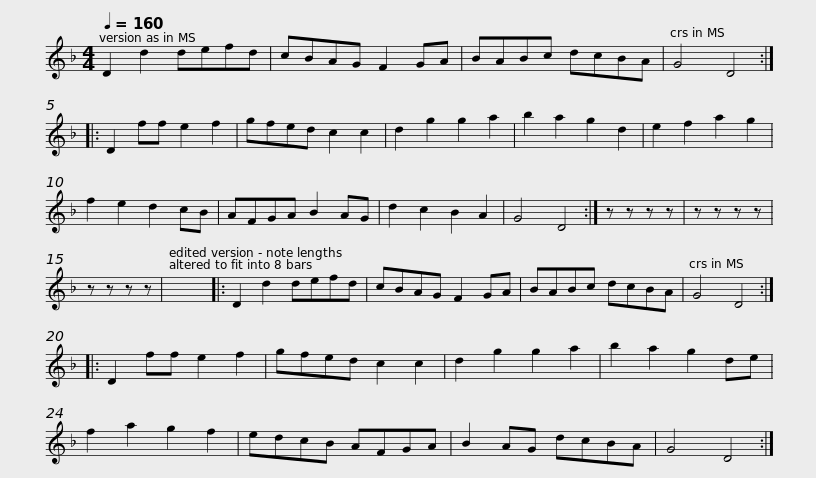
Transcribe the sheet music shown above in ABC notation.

X:1
L:1/8
Q:1/4=160
M:4/4
I:linebreak $
K:Dmin
V:1 treble
V:1
 D2 d2 defd | cBAG F2 GA | BABc dcBA | G4 D4 ::$ D2 ff e2 f2 | %5
 gfed c2 c2 | d2 g2 g2 a2 | b2 a2 g2 d2 |$ e2 f2 a2 g2 | f2 e2 d2 cB | %10
 AFGA B2 AG | d2 c2 B2 A2 | G4 D4 :|$ z z z z | z z z z | %15
 z z z z |$ x8 |: D2 d2 defd | cBAG F2 GA | BABc dcBA | %20
 G4 D4 ::$ D2 ff e2 f2 | gfed c2 c2 | d2 g2 g2 a2 | b2 a2 g2 de |$ %25
 f2 a2 g2 f2 | edcB AFGA | B2 AG dcBA | G4 D4 :| %29
